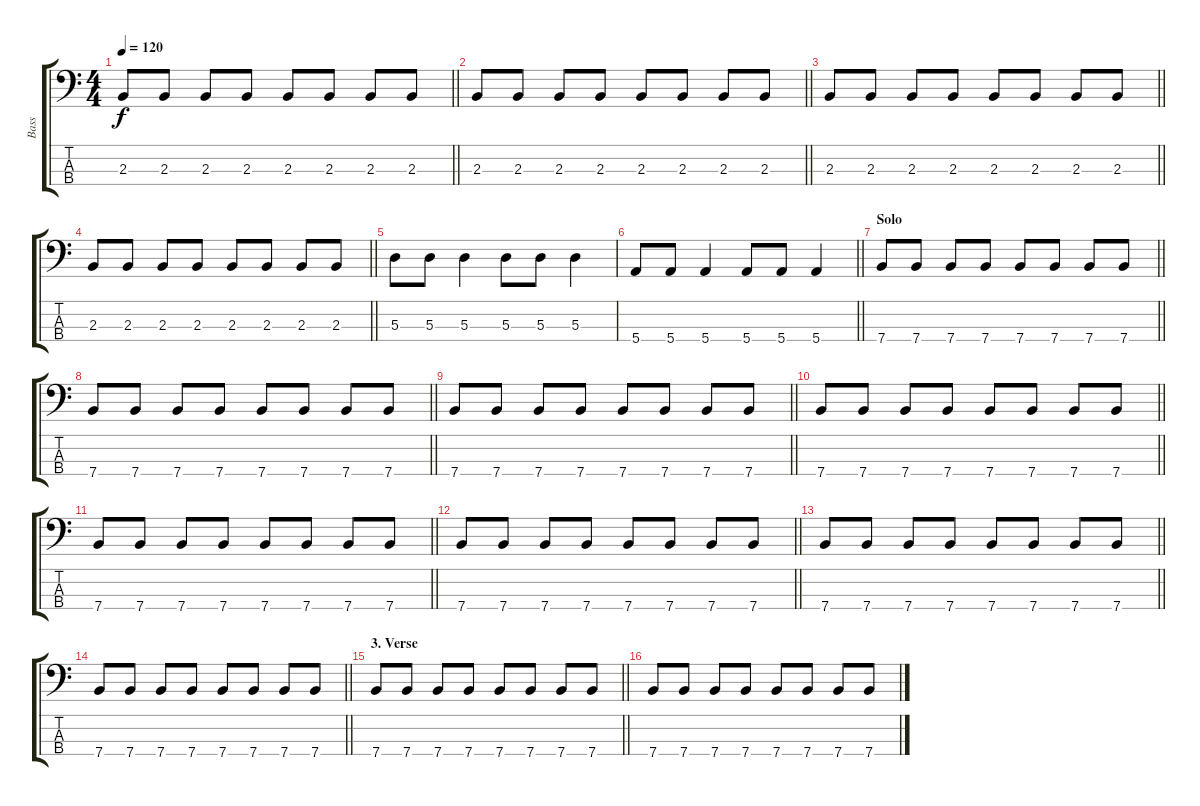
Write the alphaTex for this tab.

\track ("Bass" "Bass") {instrument electricbasspick}
\staff {score tabs}
\tuning (G2 D2 A1 E1) {hide}
\ts (4 4)
\tempo 120
\clef f4
\barLineRight lightlight
\ks c
2.3.8{dy f} 2.3.8 2.3.8 2.3.8 2.3.8 2.3.8 2.3.8 2.3.8 |
\barLineRight lightlight
2.3.8 2.3.8 2.3.8 2.3.8 2.3.8 2.3.8 2.3.8 2.3.8 |
\barLineRight lightlight
2.3.8 2.3.8 2.3.8 2.3.8 2.3.8 2.3.8 2.3.8 2.3.8 |
\barLineRight lightlight
2.3.8 2.3.8 2.3.8 2.3.8 2.3.8 2.3.8 2.3.8 2.3.8 |
5.3.8 5.3.8 5.3.4 5.3.8 5.3.8 5.3.4 |
\barLineRight lightlight
5.4.8 5.4.8 5.4.4 5.4.8 5.4.8 5.4.4 |
\section ("" "Solo")
\barLineRight lightlight
7.4.8 7.4.8 7.4.8 7.4.8 7.4.8 7.4.8 7.4.8 7.4.8 |
\barLineRight lightlight
7.4.8 7.4.8 7.4.8 7.4.8 7.4.8 7.4.8 7.4.8 7.4.8 |
\barLineRight lightlight
7.4.8 7.4.8 7.4.8 7.4.8 7.4.8 7.4.8 7.4.8 7.4.8 |
\barLineRight lightlight
7.4.8 7.4.8 7.4.8 7.4.8 7.4.8 7.4.8 7.4.8 7.4.8 |
\barLineRight lightlight
7.4.8 7.4.8 7.4.8 7.4.8 7.4.8 7.4.8 7.4.8 7.4.8 |
\barLineRight lightlight
7.4.8 7.4.8 7.4.8 7.4.8 7.4.8 7.4.8 7.4.8 7.4.8 |
\barLineRight lightlight
7.4.8 7.4.8 7.4.8 7.4.8 7.4.8 7.4.8 7.4.8 7.4.8 |
\barLineRight lightlight
7.4.8 7.4.8 7.4.8 7.4.8 7.4.8 7.4.8 7.4.8 7.4.8 |
\section ("" "3. Verse")
\barLineRight lightlight
7.4.8 7.4.8 7.4.8 7.4.8 7.4.8 7.4.8 7.4.8 7.4.8 |
7.4.8 7.4.8 7.4.8 7.4.8 7.4.8 7.4.8 7.4.8 7.4.8
